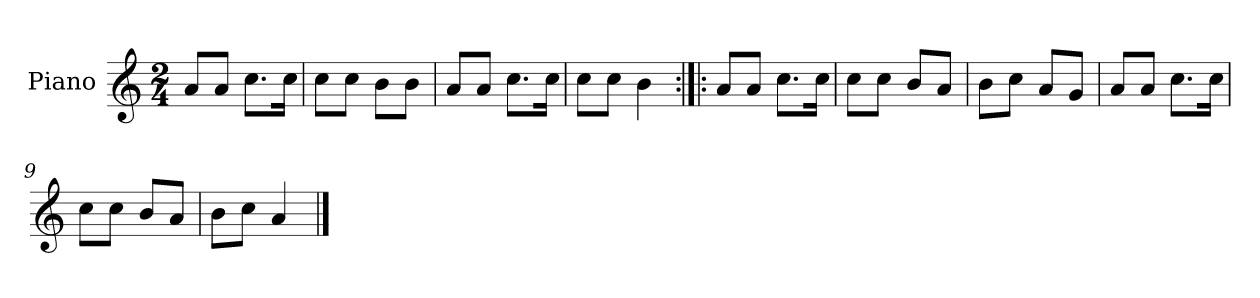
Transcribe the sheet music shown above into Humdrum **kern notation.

**kern
*part1
*staff1
*I"Piano
*I'Pno.
*clefG2
*k[]
*M2/4
=1
8a/L
8a/J
8.cc\L
16cc\Jk
=2
8cc\L
8cc\J
8b\L
8b\J
=3
8a/L
8a/J
8.cc\L
16cc\Jk
=4
8cc\L
8cc\J
4b\
=5:|!|:
8a/L
8a/J
8.cc\L
16cc\Jk
=6
8cc\L
8cc\J
8b/L
8a/J
=7
8b\L
8cc\J
8a/L
8g/J
=8
8a/L
8a/J
8.cc\L
16cc\Jk
!!LO:LB:g=z
=9
8cc\L
8cc\J
8b/L
8a/J
=10
8b\L
8cc\J
4a/
==
*-
